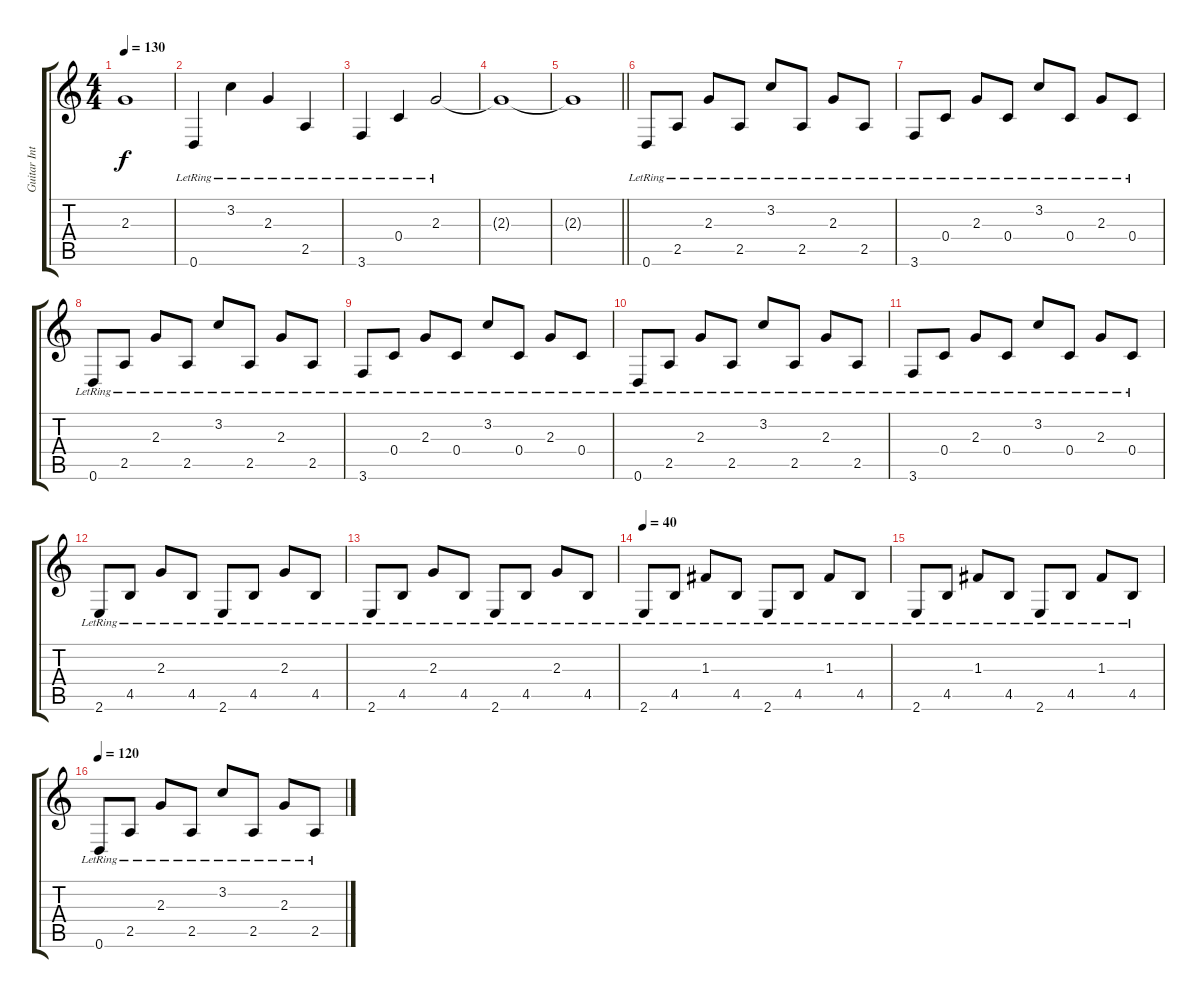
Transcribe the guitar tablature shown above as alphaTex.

\track ("Guitar Intro,Solo" "Guitar Int") {instrument acousticguitarsteel}
\staff {score tabs}
\tuning (D4 A3 F3 C3 G2 D2) {hide}
\ts (4 4)
\tempo 130
\clef g2
\ks c
2.3{t}.1{dy f} |
0.6{lr}.4 3.2{lr}.4 2.3{lr}.4 2.5{lr}.4 |
3.6{lr}.4 0.4{lr}.4 2.3{lr}.2 |
2.3{t}.1 |
\barLineRight lightlight
2.3{t}.1 |
0.6{lr}.8 2.5{lr}.8 2.3{lr}.8 2.5{lr}.8 3.2{lr}.8 2.5{lr}.8 2.3{lr}.8 2.5{lr}.8 |
3.6{lr}.8 0.4{lr}.8 2.3{lr}.8 0.4{lr}.8 3.2{lr}.8 0.4{lr}.8 2.3{lr}.8 0.4{lr}.8 |
0.6{lr}.8 2.5{lr}.8 2.3{lr}.8 2.5{lr}.8 3.2{lr}.8 2.5{lr}.8 2.3{lr}.8 2.5{lr}.8 |
3.6{lr}.8 0.4{lr}.8 2.3{lr}.8 0.4{lr}.8 3.2{lr}.8 0.4{lr}.8 2.3{lr}.8 0.4{lr}.8 |
0.6{lr}.8 2.5{lr}.8 2.3{lr}.8 2.5{lr}.8 3.2{lr}.8 2.5{lr}.8 2.3{lr}.8 2.5{lr}.8 |
3.6{lr}.8 0.4{lr}.8 2.3{lr}.8 0.4{lr}.8 3.2{lr}.8 0.4{lr}.8 2.3{lr}.8 0.4{lr}.8 |
2.6{lr}.8 4.5{lr}.8 2.3{lr}.8 4.5{lr}.8 2.6{lr}.8 4.5{lr}.8 2.3{lr}.8 4.5{lr}.8 |
2.6{lr}.8 4.5{lr}.8 2.3{lr}.8 4.5{lr}.8 2.6{lr}.8 4.5{lr}.8 2.3{lr}.8 4.5{lr}.8 |
\tempo 40
2.6{lr}.8 4.5{lr}.8 1.3{lr}.8 4.5{lr}.8 2.6{lr}.8 4.5{lr}.8 1.3{lr}.8 4.5{lr}.8 |
2.6{lr}.8 4.5{lr}.8 1.3{lr}.8 4.5{lr}.8 2.6{lr}.8 4.5{lr}.8 1.3{lr}.8 4.5{lr}.8 |
\tempo 120
0.6{lr}.8 2.5{lr}.8 2.3{lr}.8 2.5{lr}.8 3.2{lr}.8 2.5{lr}.8 2.3{lr}.8 2.5{lr}.8
